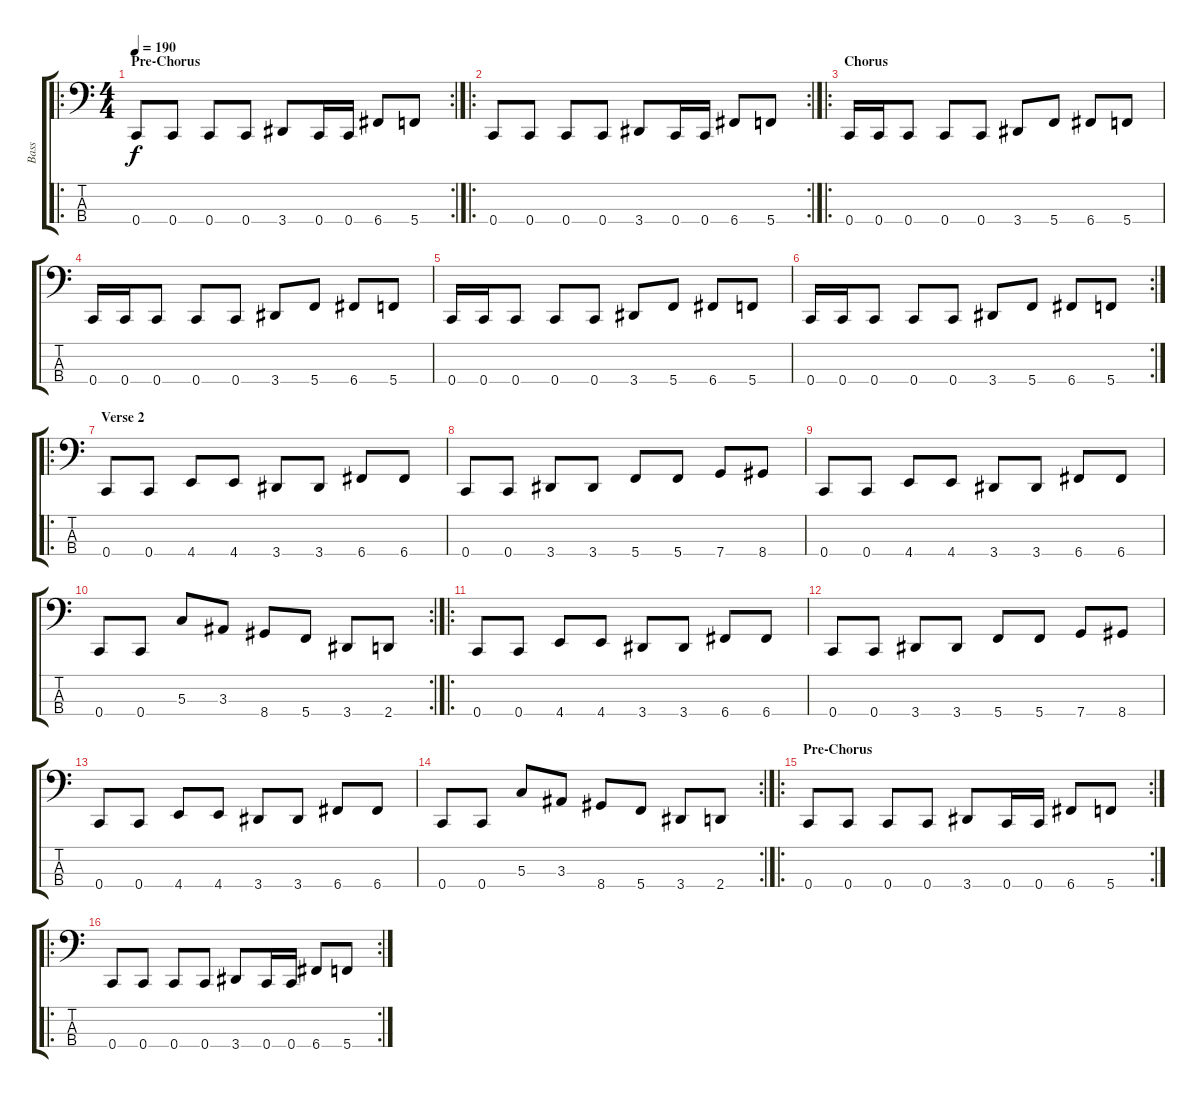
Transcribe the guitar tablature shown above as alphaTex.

\track ("Bass" "Bass") {instrument electricbasspick}
\staff {score tabs}
\tuning (F2 C2 G1 C1) {hide}
\ro
\rc 2
\ts (4 4)
\section ("" "Pre-Chorus")
\tempo 190
\clef f4
\ks c
0.4.8{dy f} 0.4.8 0.4.8 0.4.8 3.4.8 0.4.16 0.4.16 6.4.8 5.4.8 |
\ro
\rc 2
0.4.8 0.4.8 0.4.8 0.4.8 3.4.8 0.4.16 0.4.16 6.4.8 5.4.8 |
\ro
\section ("" "Chorus")
0.4.16 0.4.16 0.4.8 0.4.8 0.4.8 3.4.8 5.4.8 6.4.8 5.4.8 |
0.4.16 0.4.16 0.4.8 0.4.8 0.4.8 3.4.8 5.4.8 6.4.8 5.4.8 |
0.4.16 0.4.16 0.4.8 0.4.8 0.4.8 3.4.8 5.4.8 6.4.8 5.4.8 |
\rc 2
0.4.16 0.4.16 0.4.8 0.4.8 0.4.8 3.4.8 5.4.8 6.4.8 5.4.8 |
\ro
\section ("" "Verse 2")
0.4.8 0.4.8 4.4.8 4.4.8 3.4.8 3.4.8 6.4.8 6.4.8 |
0.4.8 0.4.8 3.4.8 3.4.8 5.4.8 5.4.8 7.4.8 8.4.8 |
0.4.8 0.4.8 4.4.8 4.4.8 3.4.8 3.4.8 6.4.8 6.4.8 |
\rc 2
0.4.8 0.4.8 5.3.8 3.3.8 8.4.8 5.4.8 3.4.8 2.4.8 |
\ro
0.4.8 0.4.8 4.4.8 4.4.8 3.4.8 3.4.8 6.4.8 6.4.8 |
0.4.8 0.4.8 3.4.8 3.4.8 5.4.8 5.4.8 7.4.8 8.4.8 |
0.4.8 0.4.8 4.4.8 4.4.8 3.4.8 3.4.8 6.4.8 6.4.8 |
\rc 2
0.4.8 0.4.8 5.3.8 3.3.8 8.4.8 5.4.8 3.4.8 2.4.8 |
\ro
\rc 2
\section ("" "Pre-Chorus")
0.4.8 0.4.8 0.4.8 0.4.8 3.4.8 0.4.16 0.4.16 6.4.8 5.4.8 |
\ro
\rc 2
0.4.8 0.4.8 0.4.8 0.4.8 3.4.8 0.4.16 0.4.16 6.4.8 5.4.8
